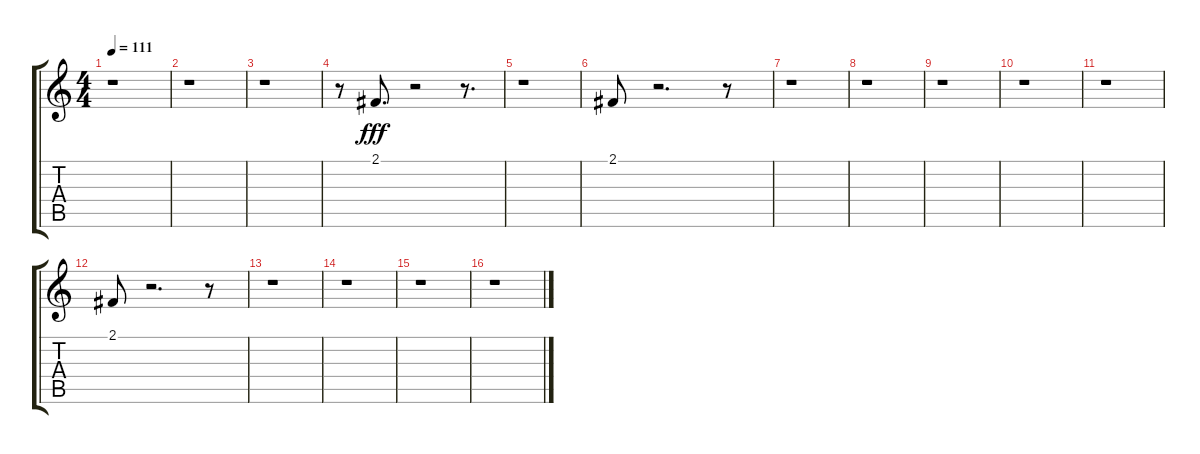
\track "" {instrument synthstrings1}
\staff {score tabs}
\tuning (E4 B3 G3 D3 A2 E2) {hide}
\ts (4 4)
\tempo 111
\clef g2
\ks c
r.1{dy fff} |
r.1 |
r.1 |
r.8 2.1.8{d} r.2 r.8{d} |
r.1 |
2.1.8 r.2{d} r.8 |
r.1 |
r.1 |
r.1 |
r.1 |
r.1 |
2.1.8 r.2{d} r.8 |
r.1 |
r.1 |
r.1 |
r.1
